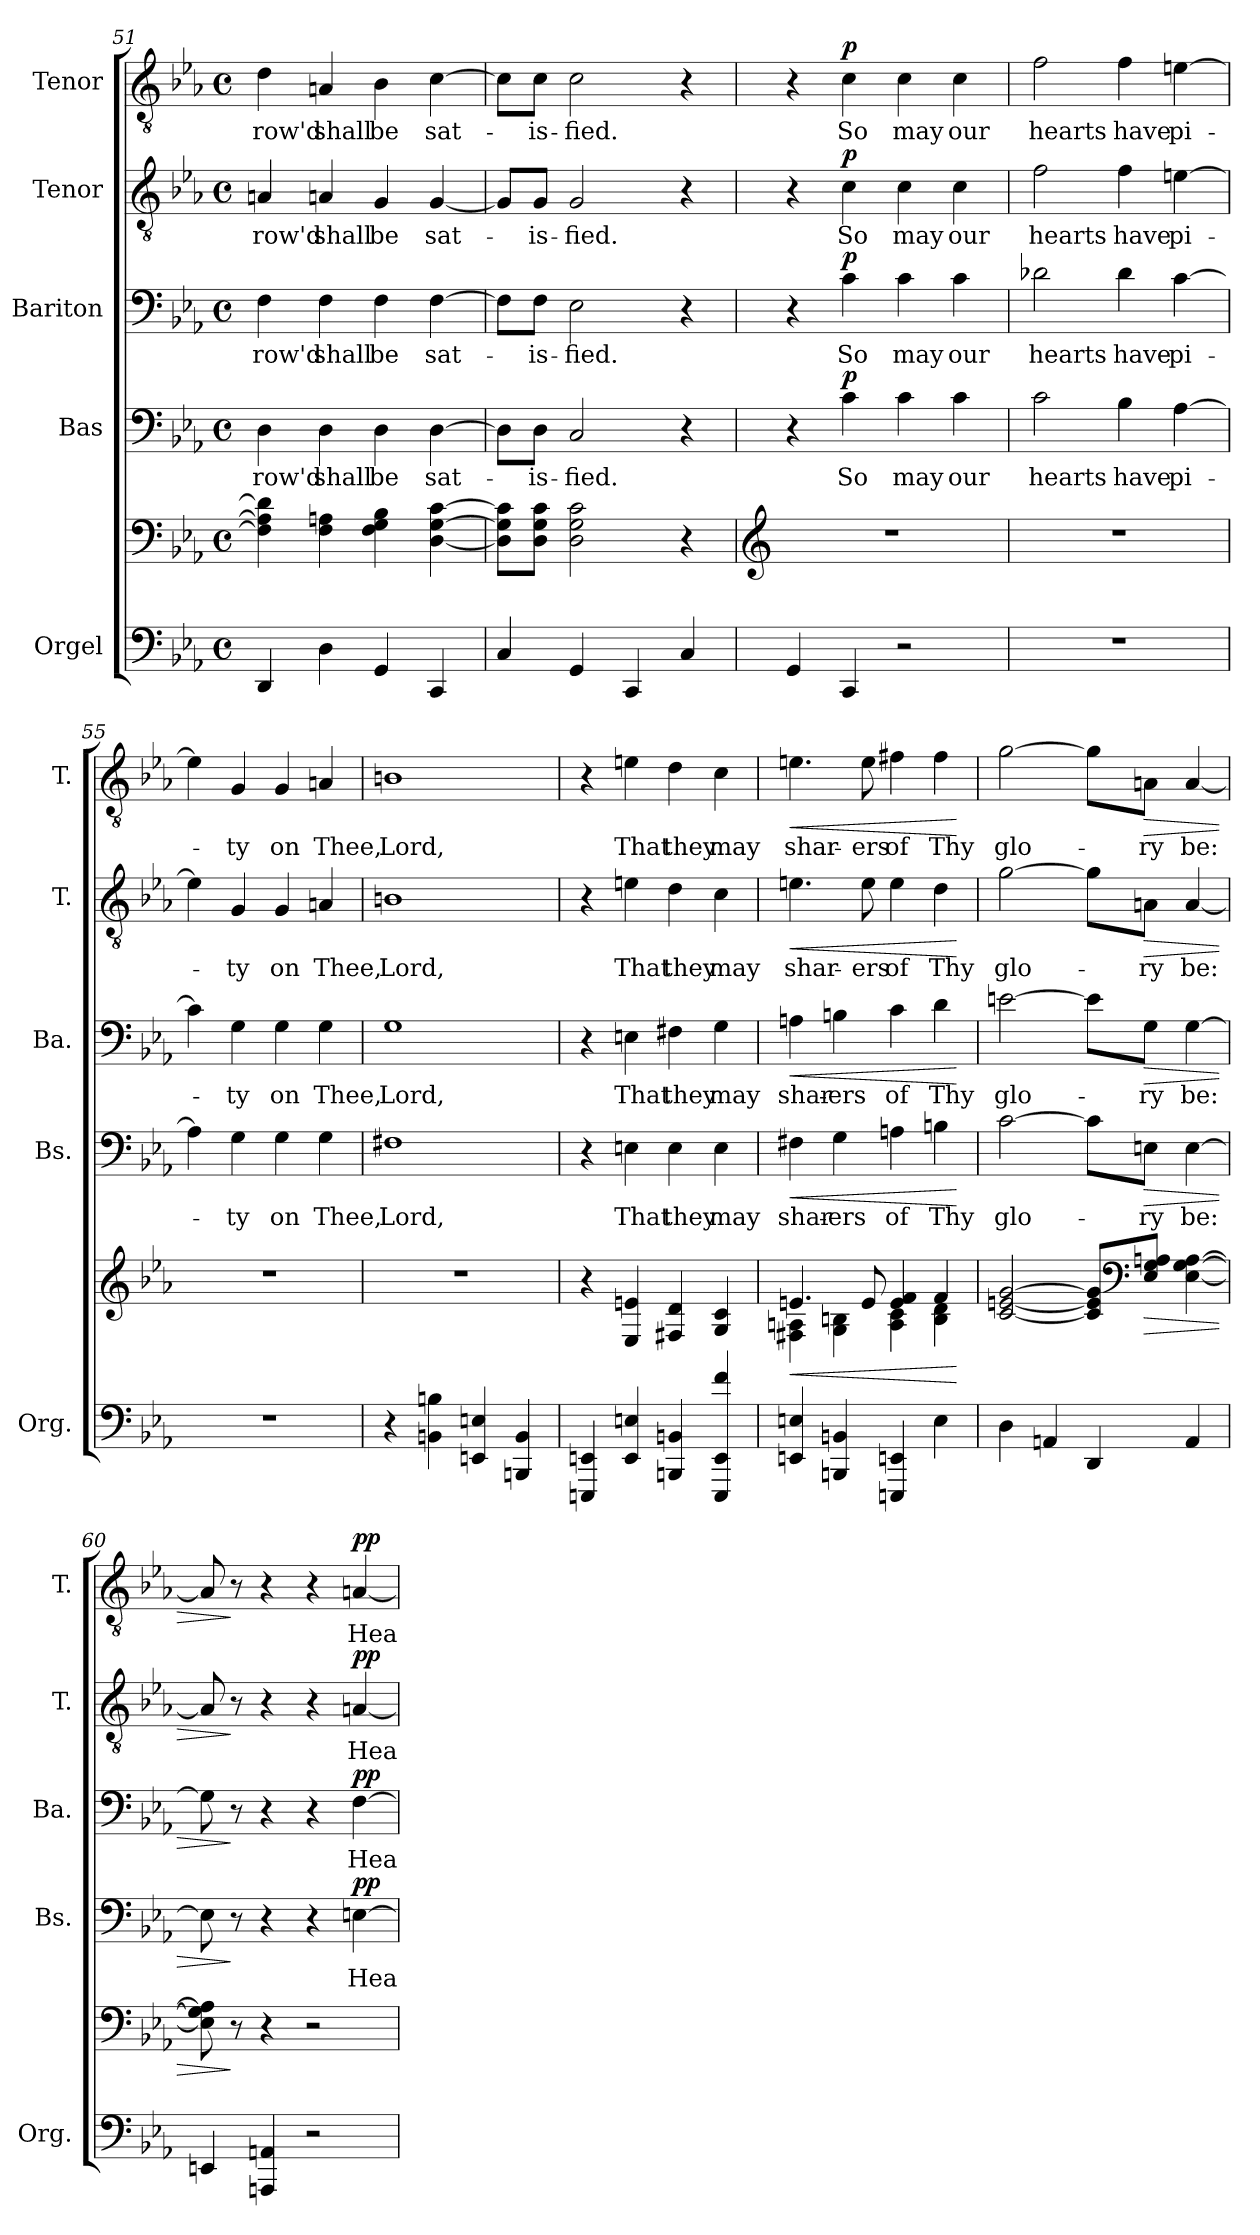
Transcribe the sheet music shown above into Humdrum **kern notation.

**kern	**kern	**dynam	**kern	**text	**dynam	**kern	**text	**dynam	**kern	**text	**dynam	**kern	**text	**dynam
*part5	*part5	*part5	*part4	*part4	*part4	*part3	*part3	*part3	*part2	*part2	*part2	*part1	*part1	*part1
*staff6	*staff5	*staff5/6	*staff4	*staff4	*staff4	*staff3	*staff3	*staff3	*staff2	*staff2	*staff2	*staff1	*staff1	*staff1
*I"Orgel	*	*	*I"Bas	*	*	*I"Bariton	*	*	*I"Tenor	*	*	*I"Tenor	*	*
*I'Org.	*	*	*I'Bs.	*	*	*I'Ba.	*	*	*I'T.	*	*	*I'T.	*	*
!!LO:LB:g=z
*clefF4	*clefF4	*	*clefF4	*	*	*clefF4	*	*	*clefGv2	*	*	*clefGv2	*	*
*k[b-e-a-]	*k[b-e-a-]	*	*k[b-e-a-]	*	*	*k[b-e-a-]	*	*	*k[b-e-a-]	*	*	*k[b-e-a-]	*	*
*M4/4	*M4/4	*	*M4/4	*	*	*M4/4	*	*	*M4/4	*	*	*M4/4	*	*
*met(c)	*met(c)	*	*met(c)	*	*	*met(c)	*	*	*met(c)	*	*	*met(c)	*	*
=51	=51	=51	=51	=51	=51	=51	=51	=51	=51	=51	=51	=51	=51	=51
4DD/	4F\] 4A\] 4d\]	.	4D\	-row'd	.	4F\	-row'd	.	4An/	-row'd	.	4d\	-row'd	.
4D\	4F\ 4An\	.	4D\	shall	.	4F\	shall	.	4An/	shall	.	4An/	shall	.
4GG/	4F\ 4G\ 4B-\	.	4D\	be	.	4F\	be	.	4G/	be	.	4B-\	be	.
4CC/	[4D\ [4G\ [4c\	.	[4D\	sat-	.	[4F\	sat-	.	[4G/	sat-	.	[4c\	sat-	.
=52	=52	=52	=52	=52	=52	=52	=52	=52	=52	=52	=52	=52	=52	=52
4C/	8D\] 8G\] 8c\]L	.	8D\L]	.	.	8F\L]	.	.	8G/L]	.	.	8c\L]	.	.
.	8D\ 8G\ 8c\J	.	8D\J	-is-	.	8F\J	-is-	.	8G/J	-is-	.	8c\J	-is-	.
4GG/	2D\ 2G\ 2c\	.	2C/	-fied.	.	2E-\	-fied.	.	2G/	-fied.	.	2c\	-fied.	.
4CC/	.	.	.	.	.	.	.	.	.	.	.	.	.	.
4C/	4r	.	4r	.	.	4r	.	.	4r	.	.	4r	.	.
=53	=53	=53	=53	=53	=53	=53	=53	=53	=53	=53	=53	=53	=53	=53
*	*clefG2	*	*	*	*	*	*	*	*	*	*	*	*	*
4GG/	1r	.	4r	.	.	4r	.	.	4r	.	.	4r	.	.
!	!	!	!	!	!LO:DY:a	!	!	!LO:DY:a	!	!	!LO:DY:a	!	!	!LO:DY:a
4CC/	.	.	4c\	So	p	4c\	So	p	4c\	So	p	4c\	So	p
2r	.	.	4c\	may	.	4c\	may	.	4c\	may	.	4c\	may	.
.	.	.	4c\	our	.	4c\	our	.	4c\	our	.	4c\	our	.
=54	=54	=54	=54	=54	=54	=54	=54	=54	=54	=54	=54	=54	=54	=54
1r	1r	.	2c\	hearts	.	2d-X\	hearts	.	2f\	hearts	.	2f\	hearts	.
.	.	.	4B-\	have	.	4d-\	have	.	4f\	have	.	4f\	have	.
.	.	.	[4A-\	pi-	.	[4c\	pi-	.	[4en\	pi-	.	[4en\	pi-	.
=55	=55	=55	=55	=55	=55	=55	=55	=55	=55	=55	=55	=55	=55	=55
1r	1r	.	4A-\]	.	.	4c\]	.	.	4e\]	.	.	4e\]	.	.
.	.	.	4G\	-ty	.	4G\	-ty	.	4G/	-ty	.	4G/	-ty	.
.	.	.	4G\	on	.	4G\	on	.	4G/	on	.	4G/	on	.
.	.	.	4G\	Thee,	.	4G\	Thee,	.	4An/	Thee,	.	4An/	Thee,	.
!!LO:PB:g=z
=56	=56	=56	=56	=56	=56	=56	=56	=56	=56	=56	=56	=56	=56	=56
4r	1r	.	1F#X	Lord,	.	1G	Lord,	.	1Bn	Lord,	.	1Bn	Lord,	.
4BBn\ 4Bn\	.	.	.	.	.	.	.	.	.	.	.	.	.	.
4EEn/ 4En/	.	.	.	.	.	.	.	.	.	.	.	.	.	.
4BBBn/ 4BB/	.	.	.	.	.	.	.	.	.	.	.	.	.	.
=57	=57	=57	=57	=57	=57	=57	=57	=57	=57	=57	=57	=57	=57	=57
4EEEn/ 4EEn/	4r	.	4r	.	.	4r	.	.	4r	.	.	4r	.	.
4EE/ 4En/	4E-/ 4en/	.	4En\	That	.	4En\	That	.	4en\	That	.	4en\	That	.
4BBBn/ 4BBn/	4F#X/ 4d/	.	4E\	they	.	4F#X\	they	.	4d\	they	.	4d\	they	.
4EEE/ 4EE/ 4f/	4G/ 4c/	.	4E\	may	.	4G\	may	.	4c\	may	.	4c\	may	.
=58	=58	=58	=58	=58	=58	=58	=58	=58	=58	=58	=58	=58	=58	=58
!	!	!LO:HP:b	!	!	!LO:HP:b	!	!	!LO:HP:b	!	!	!LO:HP:b	!	!	!LO:HP:b
*	*^	*	*	*	*	*	*	*	*	*	*	*	*	*
4EEn/ 4En/	4.en/	4F#X\ 4An\	<	4F#X\	shar-	<	4An\	shar-	<	4.en\	shar-	<	4.en\	shar-	<
4BBBn/ 4BBn/	.	4G\ 4Bn\	.	4G\	-ers	.	4Bn\	-ers	.	.	.	.	.	.	.
.	8e/	.	.	.	.	.	.	.	.	8e\	-ers	.	8e\	-ers	.
4EEEn/ 4EEn/	4e/ 4f/	4A\ 4c\	.	4An\	of	.	4c\	of	.	4e\	of	.	4f#X\	of	.
4E\	4f/	4B\ 4d\	.	4Bn\	Thy	.	4d\	Thy	.	4d\	Thy	.	4f#\	Thy	.
*	*v	*v	*	*	*	*	*	*	*	*	*	*	*	*	*
.	.	[	.	.	[	.	.	[	.	.	[	.	.	[
=59	=59	=59	=59	=59	=59	=59	=59	=59	=59	=59	=59	=59	=59	=59
4D\	[2c/ [2en/ [2g/	.	[2c\	glo-	.	[2en\	glo-	.	[2g\	glo-	.	[2g\	glo-	.
4AAn/	.	.	.	.	.	.	.	.	.	.	.	.	.	.
4DD/	8c/] 8e/] 8g/]L	.	8c\L]	.	.	8e\L]	.	.	8g\L]	.	.	8g\L]	.	.
*	*clefF4	*	*	*	*	*	*	*	*	*	*	*	*	*
!	!	!LO:HP:b	!	!	!LO:HP:b	!	!	!LO:HP:b	!	!	!LO:HP:b	!	!	!LO:HP:b
.	8E-/ 8G/ 8An/J	>	8En\J	-ry	>	8G\J	-ry	>	8An\J	-ry	>	8An\J	-ry	>
4AA/	[4E-\ [4G\ [4A\	.	[4E\	be:	.	[4G\	be:	.	[4A/	be:	.	[4A/	be:	.
!!LO:LB:g=z
=60	=60	=60	=60	=60	=60	=60	=60	=60	=60	=60	=60	=60	=60	=60
4EEn/	8E-\] 8G\] 8A\]	.	8E\]	.	.	8G\]	.	.	8A/]	.	.	8A/]	.	.
.	8r	]	8r	.	]	8r	.	]	8r	.	]	8r	.	]
4AAAn/ 4AAn/	4r	.	4r	.	.	4r	.	.	4r	.	.	4r	.	.
2r	2r	.	4r	.	.	4r	.	.	4r	.	.	4r	.	.
!	!	!	!	!	!LO:DY:a	!	!	!LO:DY:a	!	!	!LO:DY:a	!	!	!LO:DY:a
.	.	.	[4En\	Hea-	pp	[4F\	Hea-	pp	[4An/	Hea-	pp	[4An/	Hea-	pp
=	=	=	=	=	=	=	=	=	=	=	=	=	=	=
*-	*-	*-	*-	*-	*-	*-	*-	*-	*-	*-	*-	*-	*-	*-
